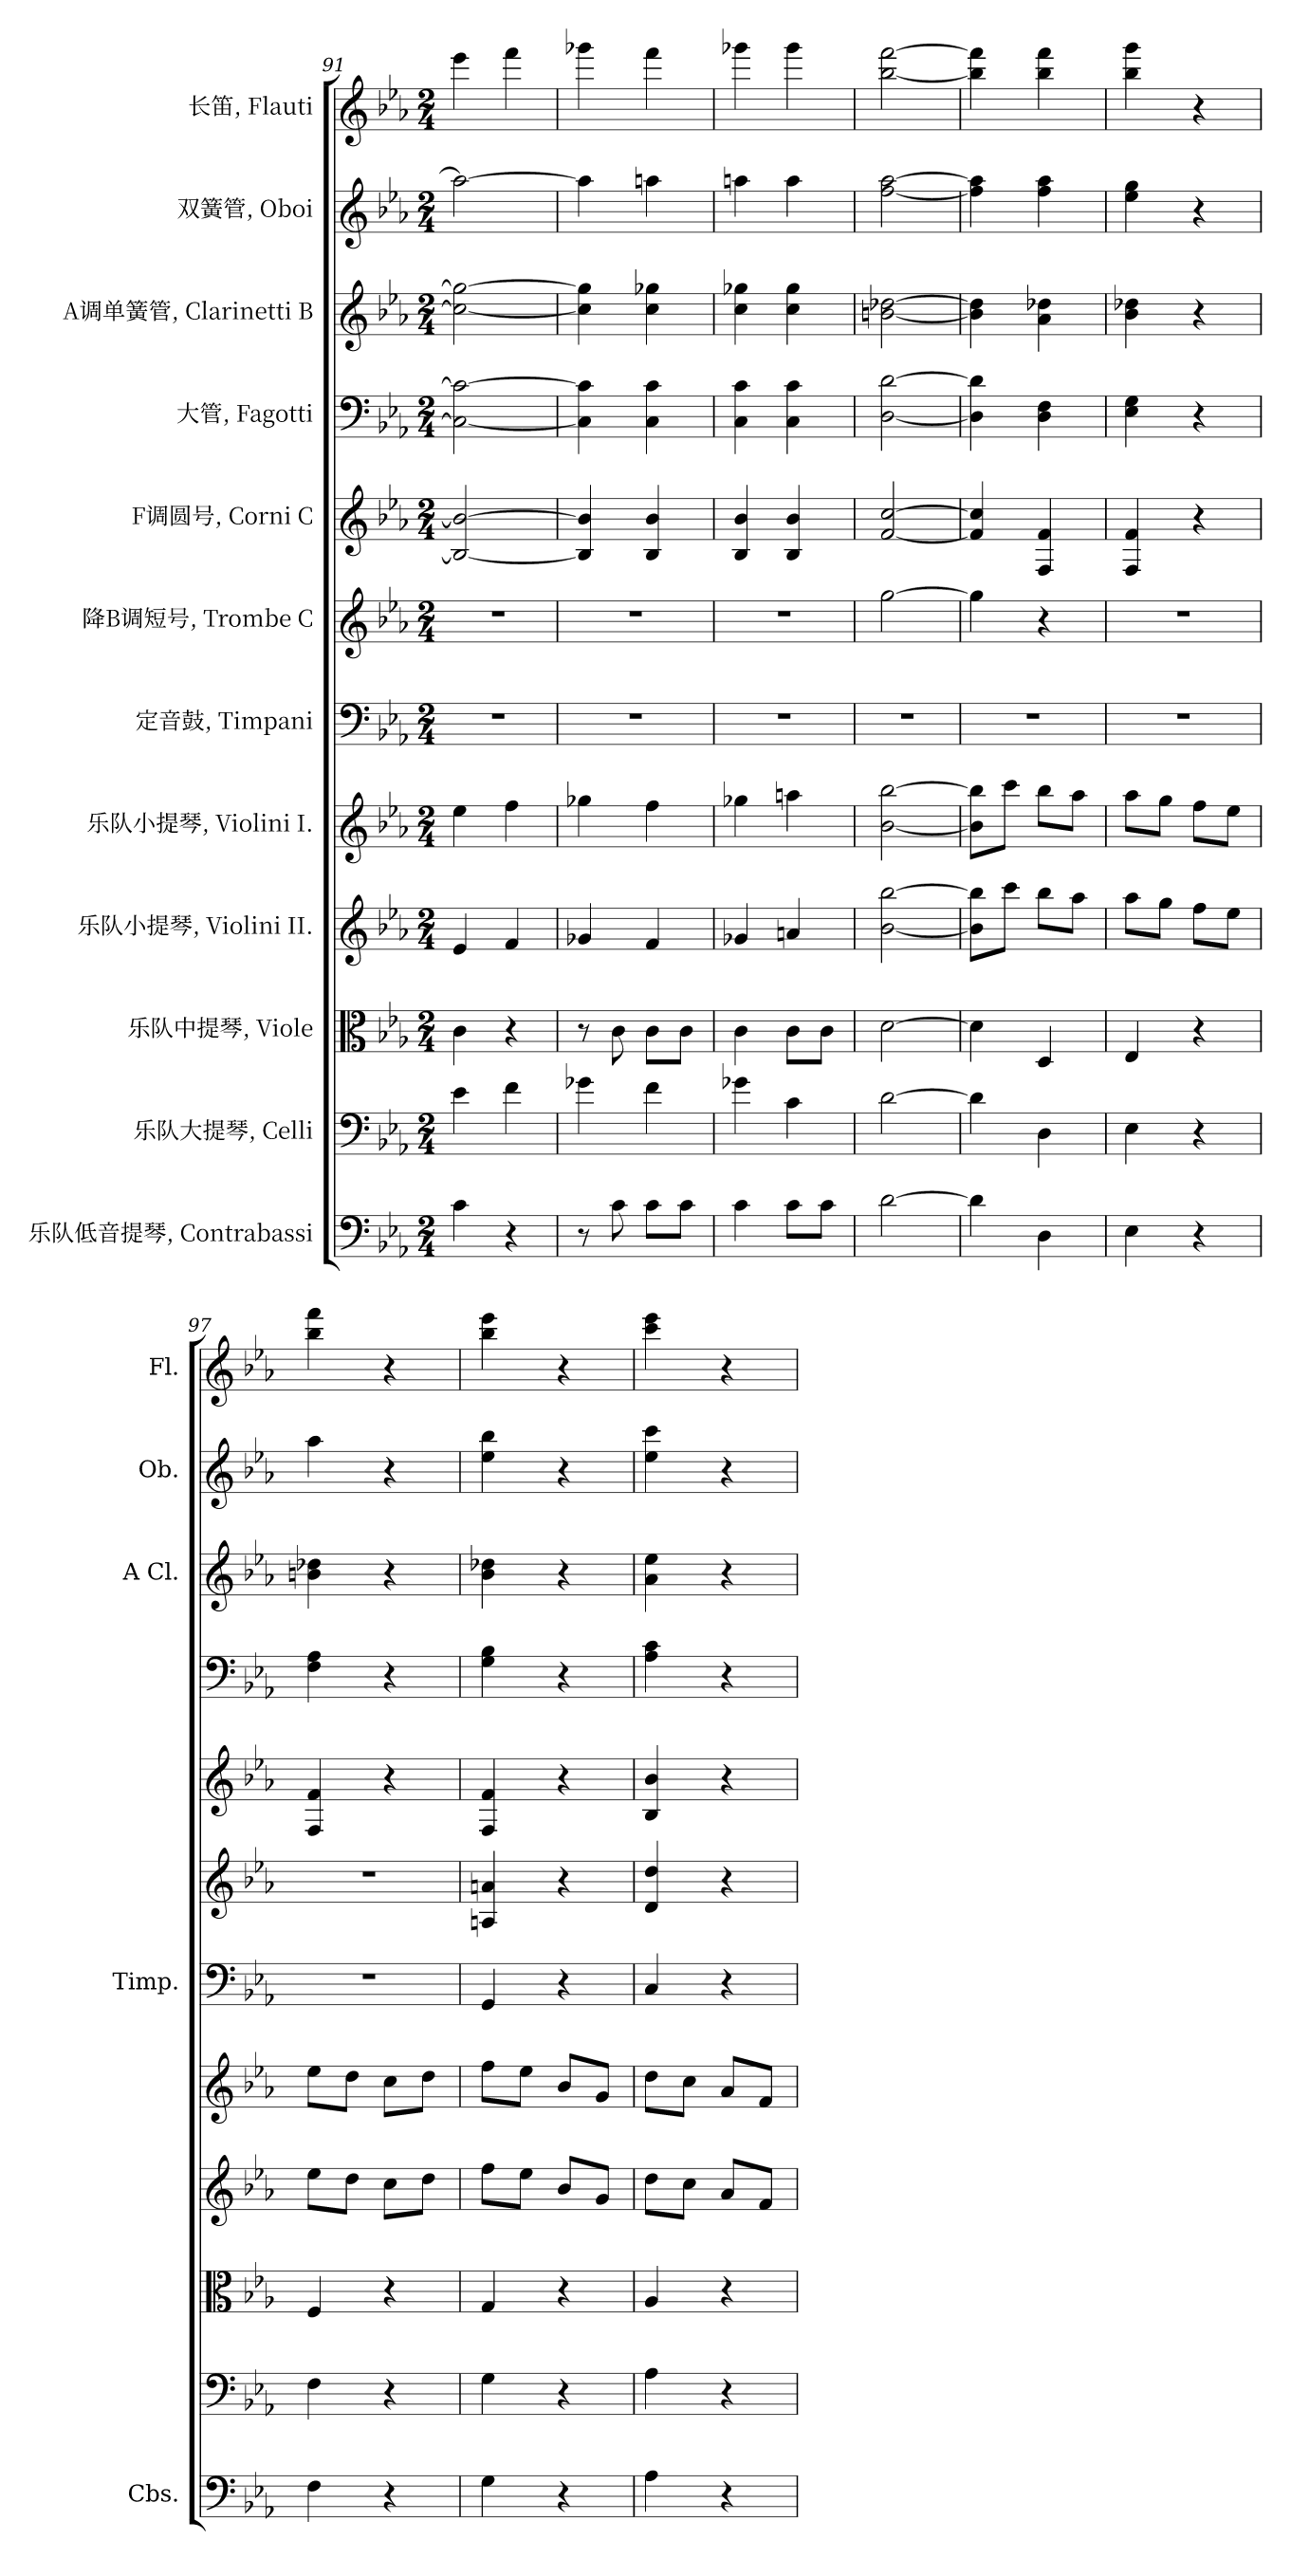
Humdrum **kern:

**kern	**kern	**kern	**kern	**kern	**kern	**kern	**kern	**kern	**kern	**kern	**kern
*part12	*part11	*part10	*part9	*part8	*part7	*part6	*part5	*part4	*part3	*part2	*part1
*staff12	*staff11	*staff10	*staff9	*staff8	*staff7	*staff6	*staff5	*staff4	*staff3	*staff2	*staff1
*I"乐队低音提琴, Contrabassi	*I"乐队大提琴, Celli	*I"乐队中提琴, Viole	*I"乐队小提琴, Violini II.	*I"乐队小提琴, Violini I.	*I"定音鼓, Timpani	*I"降B调短号, Trombe C	*I"F调圆号, Corni C	*I"大管, Fagotti	*I"A调单簧管, Clarinetti B	*I"双簧管, Oboi	*I"长笛, Flauti
*I'Cbs.	*	*	*	*	*I'Timp.	*	*	*	*I'A Cl.	*I'Ob.	*I'Fl.
*clefF4	*clefF4	*clefC3	*clefG2	*clefG2	*clefF4	*clefG2	*clefG2	*clefF4	*clefG2	*clefG2	*clefG2
*ITrd7c12	*	*	*	*	*	*ITrd1c2	*ITrd4c7	*	*ITrd2c3	*	*
*k[b-e-a-]	*k[b-e-a-]	*k[b-e-a-]	*k[b-e-a-]	*k[b-e-a-]	*k[b-e-a-]	*k[b-e-a-d-g-]	*k[b-e-a-d-]	*k[b-e-a-]	*k[]	*k[b-e-a-]	*k[b-e-a-]
*M2/4	*M2/4	*M2/4	*M2/4	*M2/4	*M2/4	*M2/4	*M2/4	*M2/4	*M2/4	*M2/4	*M2/4
=91	=91	=91	=91	=91	=91	=91	=91	=91	=91	=91	=91
4C\	4e-\	4c\	4e-/	4ee-\	2r	2r	2E-/_ 2e-/_	2C\_ 2c\_	2a\_ 2ee-\_	2aa\_	4eee-\
4r	4f\	4r	4f/	4ff\	.	.	.	.	.	.	4fff\
=92	=92	=92	=92	=92	=92	=92	=92	=92	=92	=92	=92
8r	4g-X\	8r	4g-X/	4gg-X\	2r	2r	4E-/] 4e-/]	4C\] 4c\]	4a\] 4ee-\]	4aa\]	4ggg-X\
8C\	.	8c\	.	.	.	.	.	.	.	.	.
8C\L	4f\	8c\L	4f/	4ff\	.	.	4E-/ 4e-/	4C\ 4c\	4a\ 4ee-X\	4aan\	4fff\
8C\J	.	8c\J	.	.	.	.	.	.	.	.	.
=93	=93	=93	=93	=93	=93	=93	=93	=93	=93	=93	=93
4C\	4g-X\	4c\	4g-X/	4gg-X\	2r	2r	4E-/ 4e-/	4C\ 4c\	4a\ 4ee-X\	4aan\	4ggg-X\
8C\L	4c\	8c\L	4an/	4aan\	.	.	4E-/ 4e-/	4C\ 4c\	4a\ 4ee-\	4aa\	4ggg-\
8C\J	.	8c\J	.	.	.	.	.	.	.	.	.
=94	=94	=94	=94	=94	=94	=94	=94	=94	=94	=94	=94
[2D\	[2d\	[2d\	[2b-\ [2bb-\	[2b-\ [2bb-\	2r	[2ff\	[2B-/ [2f/	[2D\ [2d\	[2g#X\ [2b-X\	[2ff\ [2aa-\	[2bb-\ [2fff\
=95	=95	=95	=95	=95	=95	=95	=95	=95	=95	=95	=95
4D\]	4d\]	4d\]	8b-\] 8bb-\]L	8b-\] 8bb-\]L	2r	4ff\]	4B-/] 4f/]	4D\] 4d\]	4g#\] 4b-\]	4ff\] 4aa-\]	4bb-\] 4fff\]
.	.	.	8ccc\J	8ccc\J	.	.	.	.	.	.	.
4DD\	4D\	4D/	8bb-\L	8bb-\L	.	4r	4BB-/ 4B-/	4D\ 4F\	4f\ 4b-X\	4ff\ 4aa-\	4bb-\ 4fff\
.	.	.	8aa-\J	8aa-\J	.	.	.	.	.	.	.
=96	=96	=96	=96	=96	=96	=96	=96	=96	=96	=96	=96
4EE-\	4E-\	4E-/	8aa-\L	8aa-\L	2r	2r	4BB-/ 4B-/	4E-\ 4G\	4g\ 4b-X\	4ee-\ 4gg\	4bb-\ 4ggg\
.	.	.	8gg\J	8gg\J	.	.	.	.	.	.	.
4r	4r	4r	8ff\L	8ff\L	.	.	4r	4r	4r	4r	4r
.	.	.	8ee-\J	8ee-\J	.	.	.	.	.	.	.
=97	=97	=97	=97	=97	=97	=97	=97	=97	=97	=97	=97
4FF\	4F\	4F/	8ee-\L	8ee-\L	2r	2r	4BB-/ 4B-/	4F\ 4A-\	4g#X\ 4b-X\	4aa-\	4bb-\ 4fff\
.	.	.	8dd\J	8dd\J	.	.	.	.	.	.	.
4r	4r	4r	8cc\L	8cc\L	.	.	4r	4r	4r	4r	4r
.	.	.	8dd\J	8dd\J	.	.	.	.	.	.	.
!!LO:PB:g=z
=98	=98	=98	=98	=98	=98	=98	=98	=98	=98	=98	=98
4GG\	4G\	4G/	8ff\L	8ff\L	4GG/	4Gn/ 4gn/	4BB-/ 4B-/	4G\ 4B-\	4g\ 4b-X\	4ee-\ 4bb-\	4bb-\ 4eee-\
.	.	.	8ee-\J	8ee-\J	.	.	.	.	.	.	.
4r	4r	4r	8b-/L	8b-/L	4r	4r	4r	4r	4r	4r	4r
.	.	.	8g/J	8g/J	.	.	.	.	.	.	.
=99	=99	=99	=99	=99	=99	=99	=99	=99	=99	=99	=99
4AA-\	4A-\	4A-/	8dd\L	8dd\L	4C/	4c/ 4cc/	4E-/ 4e-/	4A-\ 4c\	4f\ 4cc\	4ee-\ 4ccc\	4ccc\ 4eee-\
.	.	.	8cc\J	8cc\J	.	.	.	.	.	.	.
4r	4r	4r	8a-/L	8a-/L	4r	4r	4r	4r	4r	4r	4r
.	.	.	8f/J	8f/J	.	.	.	.	.	.	.
=	=	=	=	=	=	=	=	=	=	=	=
*-	*-	*-	*-	*-	*-	*-	*-	*-	*-	*-	*-
